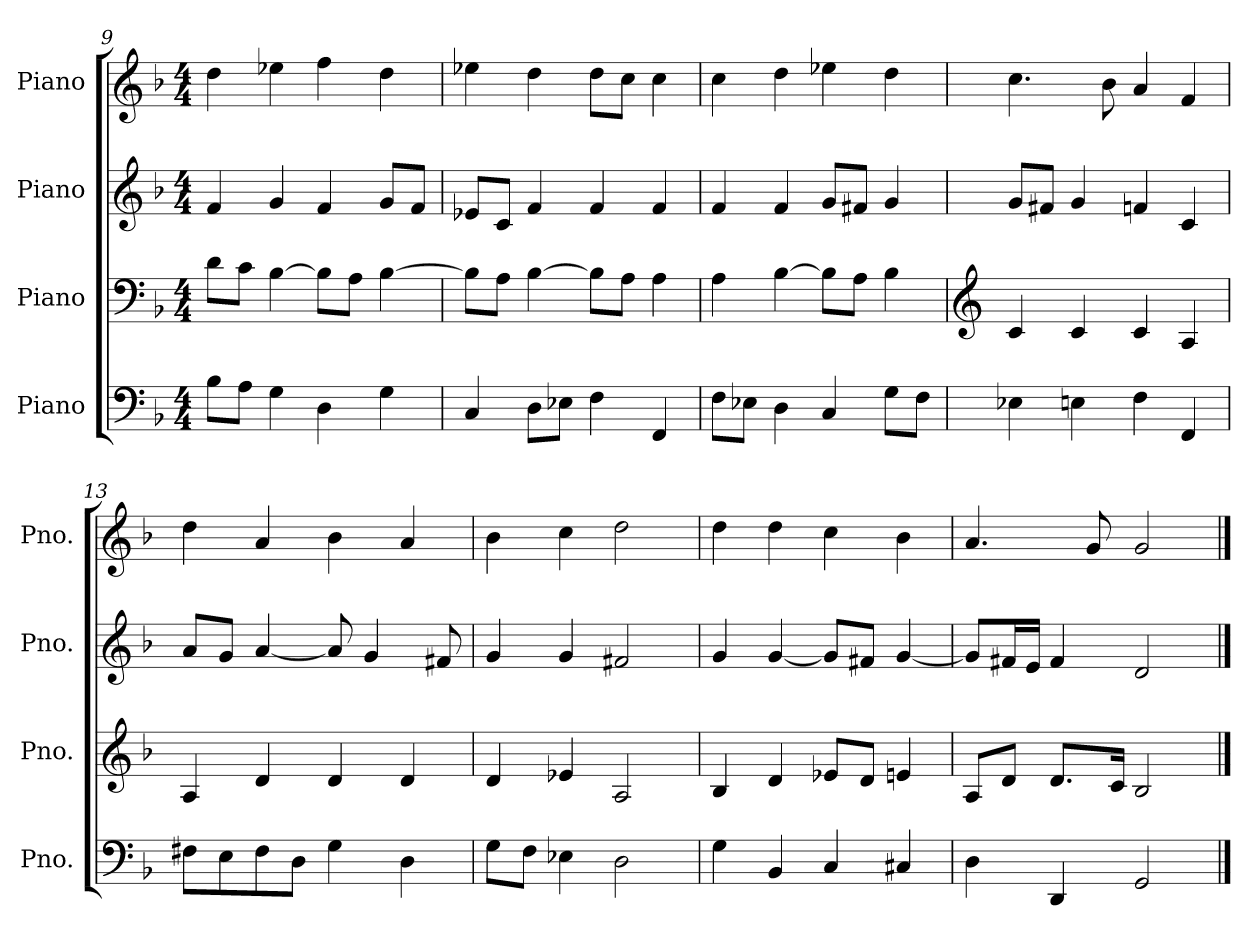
**kern	**kern	**kern	**kern
*part4	*part3	*part2	*part1
*staff4	*staff3	*staff2	*staff1
*I"Piano	*I"Piano	*I"Piano	*I"Piano
*I'Pno.	*I'Pno.	*I'Pno.	*I'Pno.
*clefF4	*clefF4	*clefG2	*clefG2
*k[b-]	*k[b-]	*k[b-]	*k[b-]
*M4/4	*M4/4	*M4/4	*M4/4
=9	=9	=9	=9
8B-\L	8d\L	4f/	4dd\
8A\J	8c\J	.	.
4G\	[4B-\	4g/	4ee-X\
4D\	8B-\L]	4f/	4ff\
.	8A\J	.	.
4G\	[4B-\	8g/L	4dd\
.	.	8f/J	.
=10	=10	=10	=10
4C/	8B-\L]	8e-X/L	4ee-X\
.	8A\J	8c/J	.
8D\L	[4B-\	4f/	4dd\
8E-X\J	.	.	.
4F\	8B-\L]	4f/	8dd\L
.	8A\J	.	8cc\J
4FF/	4A\	4f/	4cc\
=11	=11	=11	=11
8F\L	4A\	4f/	4cc\
8E-X\J	.	.	.
4D\	[4B-\	4f/	4dd\
4C/	8B-\L]	8g/L	4ee-X\
.	8A\J	8f#X/J	.
8G\L	4B-\	4g/	4dd\
8F\J	.	.	.
=12	=12	=12	=12
*	*clefG2	*	*
4E-X\	4c/	8g/L	4.cc\
.	.	8f#X/J	.
4En\	4c/	4g/	.
.	.	.	8b-\
4F\	4c/	4fn/	4a/
4FF/	4A/	4c/	4f/
!!LO:PB:g=z
=13	=13	=13	=13
8F#X\L	4A/	8a/L	4dd\
8E\	.	8g/J	.
8F#\	4d/	[4a/	4a/
8D\J	.	.	.
4G\	4d/	8a/]	4b-\
.	.	4g/	.
4D\	4d/	.	4a/
.	.	8f#X/	.
=14	=14	=14	=14
8G\L	4d/	4g/	4b-\
8F\J	.	.	.
4E-X\	4e-X/	4g/	4cc\
2D\	2A/	2f#X/	2dd\
=15	=15	=15	=15
4G\	4B-/	4g/	4dd\
4BB-/	4d/	[4g/	4dd\
4C/	8e-X/L	8g/L]	4cc\
.	8d/J	8f#X/J	.
4C#X/	4en/	[4g/	4b-\
=16	=16	=16	=16
4D\	8A/L	8g/L]	4.a/
.	8d/J	16f#X/L	.
.	.	16e/JJ	.
4DD/	8.d/L	4f#/	.
.	.	.	8g/
.	16c/Jk	.	.
2GG/	2B-/	2d/	2g/
==	==	==	==
*-	*-	*-	*-
